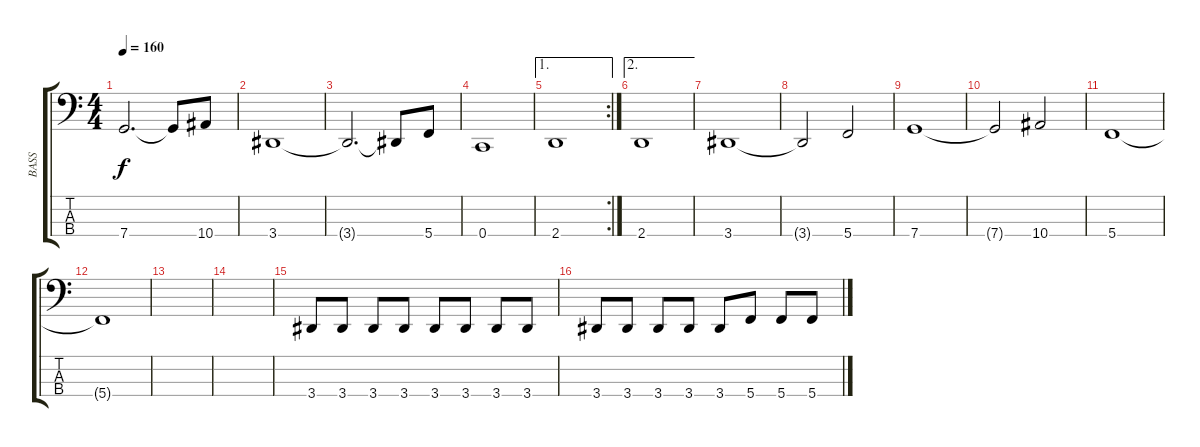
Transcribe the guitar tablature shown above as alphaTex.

\track ("BASS" "BASS") {instrument electricbasspick}
\staff {score tabs}
\tuning (F2 C2 G1 C1) {hide}
\ts (4 4)
\tempo 160
\clef f4
\ks c
7.4{t}.2{d dy f} 7.4{t}.8 10.4.8 |
3.4.1 |
3.4{t}.2{d} 3.4{t}.8 5.4.8 |
0.4.1 |
\ae 1
\rc 2
2.4.1 |
\ae 2
2.4.1 |
3.4.1 |
3.4{t}.2 5.4.2 |
7.4.1 |
7.4{t}.2 10.4.2 |
5.4.1 |
5.4{t}.1 |
|
|
3.4.8 3.4.8 3.4.8 3.4.8 3.4.8 3.4.8 3.4.8 3.4.8 |
3.4.8 3.4.8 3.4.8 3.4.8 3.4.8 5.4.8 5.4.8 5.4.8
